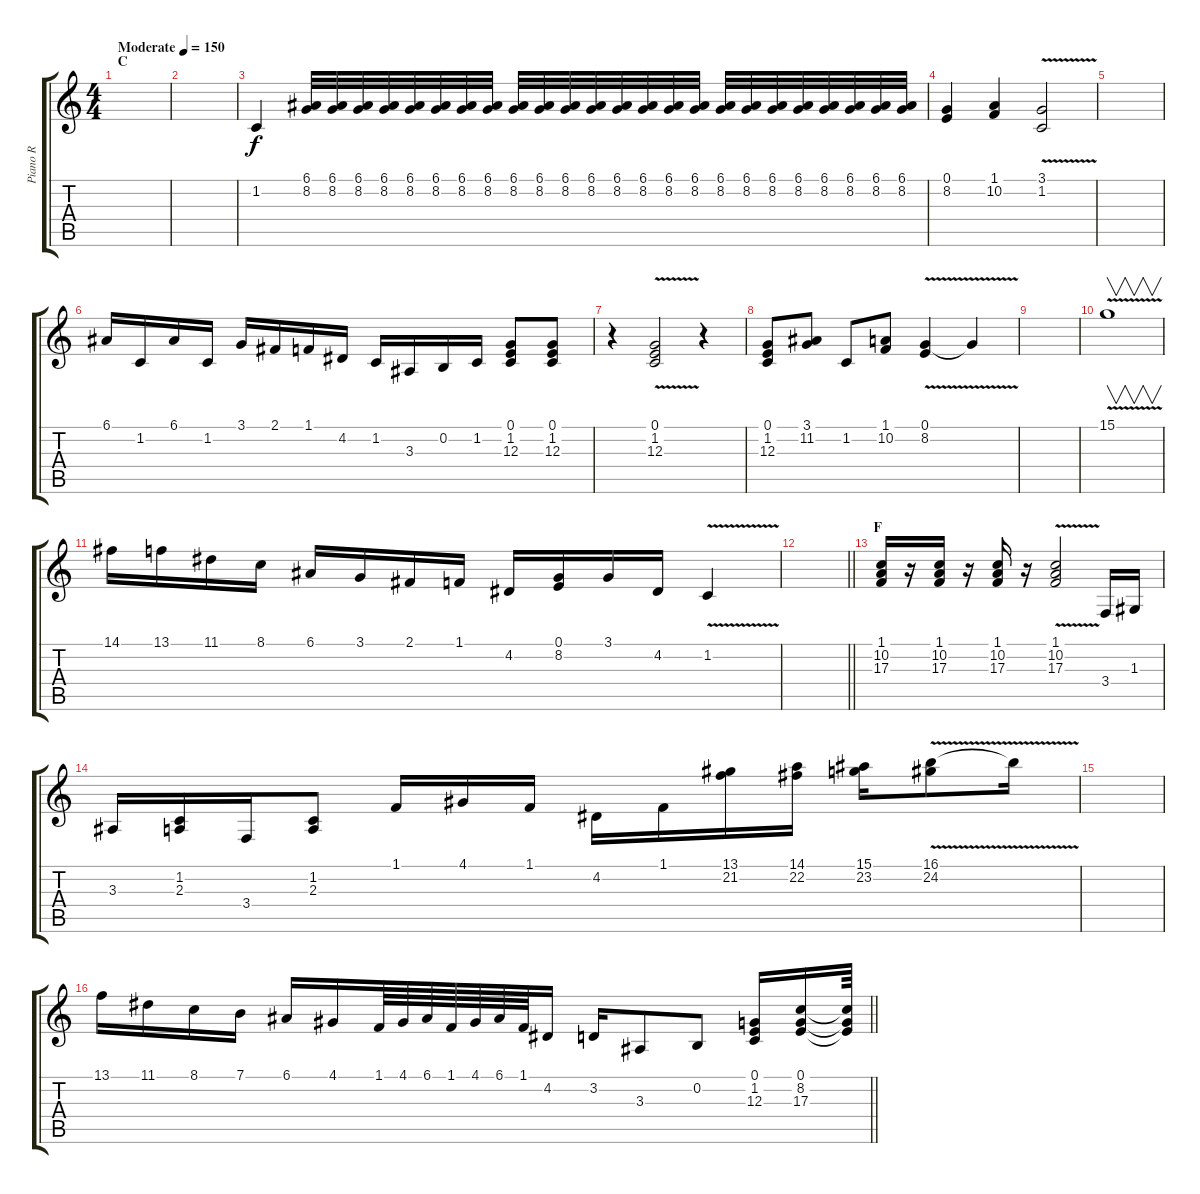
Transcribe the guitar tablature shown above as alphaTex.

\track ("Piano R" "Piano R") {instrument brightacousticpiano}
\staff {score tabs}
\tuning (E4 B3 G3 D3 A2 E2) {hide}
\ts (4 4)
\section ("" "C")
\tempo (150 "Moderate")
\clef g2
\ks c
|
|
1.2.4 (6.1 8.2).32 (6.1 8.2).32 (6.1 8.2).32 (6.1 8.2).32 (6.1 8.2).32 (6.1 8.2).32 (6.1 8.2).32 (6.1 8.2).32 (6.1 8.2).32 (6.1 8.2).32 (6.1 8.2).32 (6.1 8.2).32 (6.1 8.2).32 (6.1 8.2).32 (6.1 8.2).32 (6.1 8.2).32 (6.1 8.2).32 (6.1 8.2).32 (6.1 8.2).32 (6.1 8.2).32 (6.1 8.2).32 (6.1 8.2).32 (6.1 8.2).32 (6.1 8.2).32 |
(0.1 8.2).4 (1.1 10.2).4 (3.1 1.2{v}).2 |
|
6.1.16 1.2.16 6.1.16 1.2.16 3.1.16 2.1.16 1.1.16 4.2.16 1.2.16 3.3.16 0.2.16 1.2.16 (0.1 1.2 12.3).8 (0.1 1.2 12.3).8 |
r.4 (0.1{v} 1.2 12.3).2 r.4 |
(0.1 1.2 12.3).8 (3.1 11.2).8 1.2.8 (1.1 10.2).8 (0.1 8.2{v}).4 8.2{t}.4 |
|
15.1{v}.1{v} |
14.1.16 13.1.16 11.1.16 8.1.16 6.1.16 3.1.16 2.1.16 1.1.16 4.2.16 (0.1 8.2).16 3.1.16 4.2.16 1.2{v}.4 |
\barLineRight lightlight
|
\section ("" "F")
(1.1 10.2 17.3).16 r.16 (1.1 10.2 17.3).16 r.16 (1.1 10.2 17.3).16 r.16 (1.1 10.2{v} 17.3).2 3.4.16 1.3.16 |
3.3.16 (1.2 2.3).16 3.4.16 (1.2 2.3).8 1.1.16 4.1.16 1.1.16 4.2.16 1.1.16 (13.1 21.2).16 (14.1 22.2).16 (15.1 23.2).16 (16.1 24.2{v}).8 24.2{t}.16 |
|
\barLineRight lightlight
13.1.16 11.1.16 8.1.16 7.1.16 6.1.16 4.1.16 1.1.64 4.1.64 6.1.64 1.1.64 4.1.64 6.1.64 1.1.64 4.2.16 3.2.16 3.3.8 0.2.8 (0.1 1.2 12.3).16 (0.1 8.2 17.3).16 (0.1{t} 8.2{t} 17.3{t}).64
